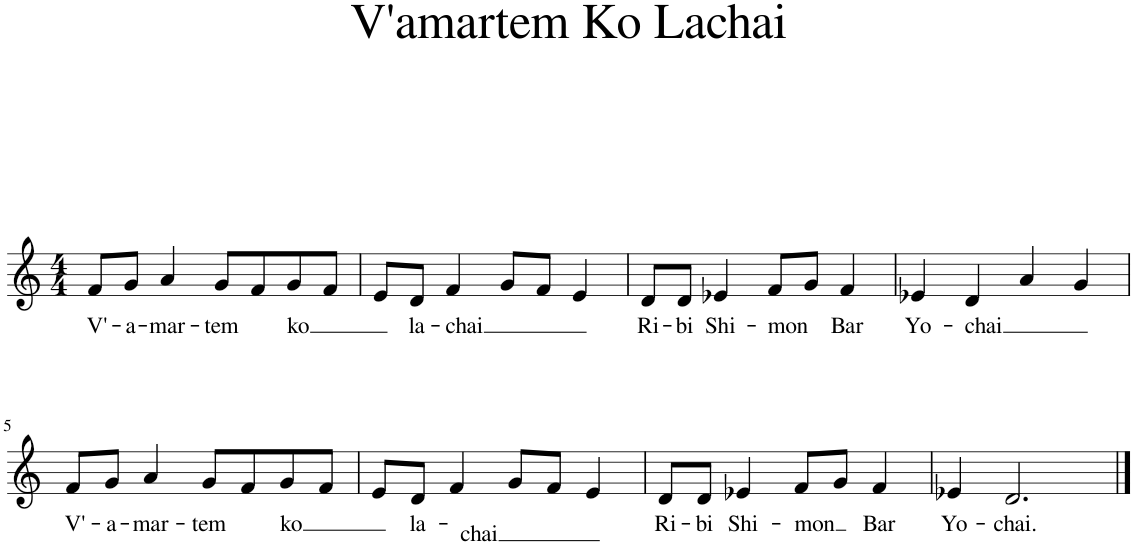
**kern	**text
*part1	*part1
*staff1	*staff1
*I"Bb Trumpet	*
*I'Bb Tpt.	*
*clefG2	*
*Trd1c2	*
*k[]	*
*M4/4	*
=1	=1
!	!LO:LY:b
8f/L	V'-
!	!LO:LY:b
8g/J	-a-
!	!LO:LY:b
4a/	-mar-
!	!LO:LY:b
8g/L	-tem
8f/	.
!	!LO:LY:b
8g/	ko
8f/J	.
=2	=2
8e/L	.
!	!LO:LY:b
8d/J	la-
!	!LO:LY:b
4f/	-chai
8g/L	.
8f/J	.
4e/	.
=3	=3
!	!LO:LY:b
8d/L	Ri-
!	!LO:LY:b
8d/J	-bi
!	!LO:LY:b
4e-X/	Shi-
!	!LO:LY:b
8f/L	-mon
8g/J	.
!	!LO:LY:b
4f/	Bar
=4	=4
!	!LO:LY:b
4e-X/	Yo-
!	!LO:LY:b
4d/	-chai
4a/	.
4g/	.
!!LO:LB:g=z
=5	=5
!	!LO:LY:b
8f/L	V'-
!	!LO:LY:b
8g/J	-a-
!	!LO:LY:b
4a/	-mar-
!	!LO:LY:b
8g/L	-tem
8f/	.
!	!LO:LY:b
8g/	ko
8f/J	.
=6	=6
8e/L	.
!	!LO:LY:b
8d/J	la-
!	!LO:LY:b
4f/	-chai
8g/L	.
8f/J	.
4e/	.
=7	=7
!	!LO:LY:b
8d/L	Ri-
!	!LO:LY:b
8d/J	-bi
!	!LO:LY:b
4e-X/	Shi-
!	!LO:LY:b
8f/L	-mon
8g/J	.
!	!LO:LY:b
4f/	Bar
=8	=8
!	!LO:LY:b
4e-X/	Yo-
!	!LO:LY:b
2.d/	-chai.
==	==
*-	*-
